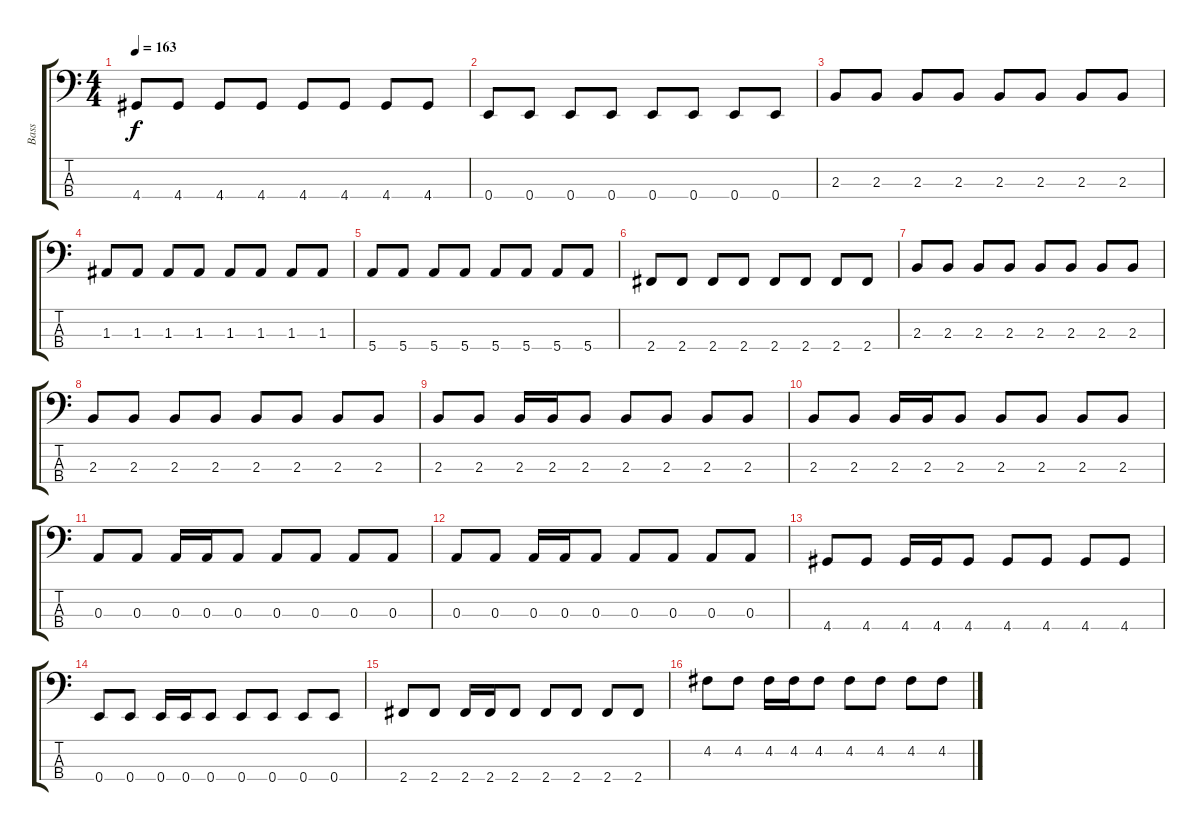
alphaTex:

\track ("Bass" "Bass") {instrument electricbassfinger}
\staff {score tabs}
\tuning (G2 D2 A1 E1) {hide}
\ts (4 4)
\tempo 163
\clef f4
\ks c
4.4.8{dy f} 4.4.8 4.4.8 4.4.8 4.4.8 4.4.8 4.4.8 4.4.8 |
0.4.8 0.4.8 0.4.8 0.4.8 0.4.8 0.4.8 0.4.8 0.4.8 |
2.3.8 2.3.8 2.3.8 2.3.8 2.3.8 2.3.8 2.3.8 2.3.8 |
1.3.8 1.3.8 1.3.8 1.3.8 1.3.8 1.3.8 1.3.8 1.3.8 |
5.4.8 5.4.8 5.4.8 5.4.8 5.4.8 5.4.8 5.4.8 5.4.8 |
2.4.8 2.4.8 2.4.8 2.4.8 2.4.8 2.4.8 2.4.8 2.4.8 |
2.3.8 2.3.8 2.3.8 2.3.8 2.3.8 2.3.8 2.3.8 2.3.8 |
2.3.8 2.3.8 2.3.8 2.3.8 2.3.8 2.3.8 2.3.8 2.3.8 |
2.3.8 2.3.8 2.3.16 2.3.16 2.3.8 2.3.8 2.3.8 2.3.8 2.3.8 |
2.3.8 2.3.8 2.3.16 2.3.16 2.3.8 2.3.8 2.3.8 2.3.8 2.3.8 |
0.3.8 0.3.8 0.3.16 0.3.16 0.3.8 0.3.8 0.3.8 0.3.8 0.3.8 |
0.3.8 0.3.8 0.3.16 0.3.16 0.3.8 0.3.8 0.3.8 0.3.8 0.3.8 |
4.4.8 4.4.8 4.4.16 4.4.16 4.4.8 4.4.8 4.4.8 4.4.8 4.4.8 |
0.4.8 0.4.8 0.4.16 0.4.16 0.4.8 0.4.8 0.4.8 0.4.8 0.4.8 |
2.4.8 2.4.8 2.4.16 2.4.16 2.4.8 2.4.8 2.4.8 2.4.8 2.4.8 |
4.2.8 4.2.8 4.2.16 4.2.16 4.2.8 4.2.8 4.2.8 4.2.8 4.2.8
